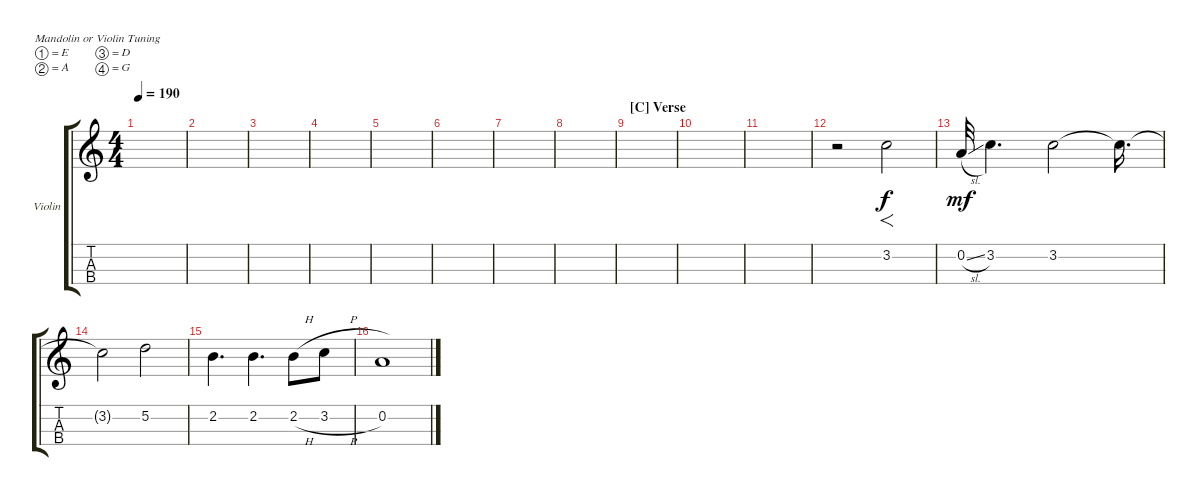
\defaultSystemsLayout 4
\bracketExtendMode groupsimilarinstruments
\firstSystemTrackNameOrientation horizontal
\otherSystemsTrackNameOrientation horizontal
\track ("Violin" "Violin") {instrument violin}
\staff {score tabs}
\tuning (E5 A4 D4 G3)
\ts (4 4)
\tempo 190
\clef g2
\scale
0.333333
\ks c
|
\scale
0.333333 |
\scale
0.333333 |
\scale
0.333333 |
\scale
0.333333 |
\scale
0.333333 |
\scale
0.333333 |
\scale
0.333333 |
\section ("C" "Verse")
\scale
0.333333 |
\scale
0.333333 |
\scale
0.333333 |
\scale
0.333333 r.2 3.2.2{f dy f} |
\scale
0.333333 0.2{sl}.32{dy mf} 3.2.4{d} 3.2.2 3.2{t}.16{d} |
\scale
0.333333 3.2{t}.2 5.2.2 |
\scale
0.333333 2.2.4{d} 2.2.4{d} 2.2{h}.8 3.2{h}.8 |
\scale
0.333333 0.2.1
